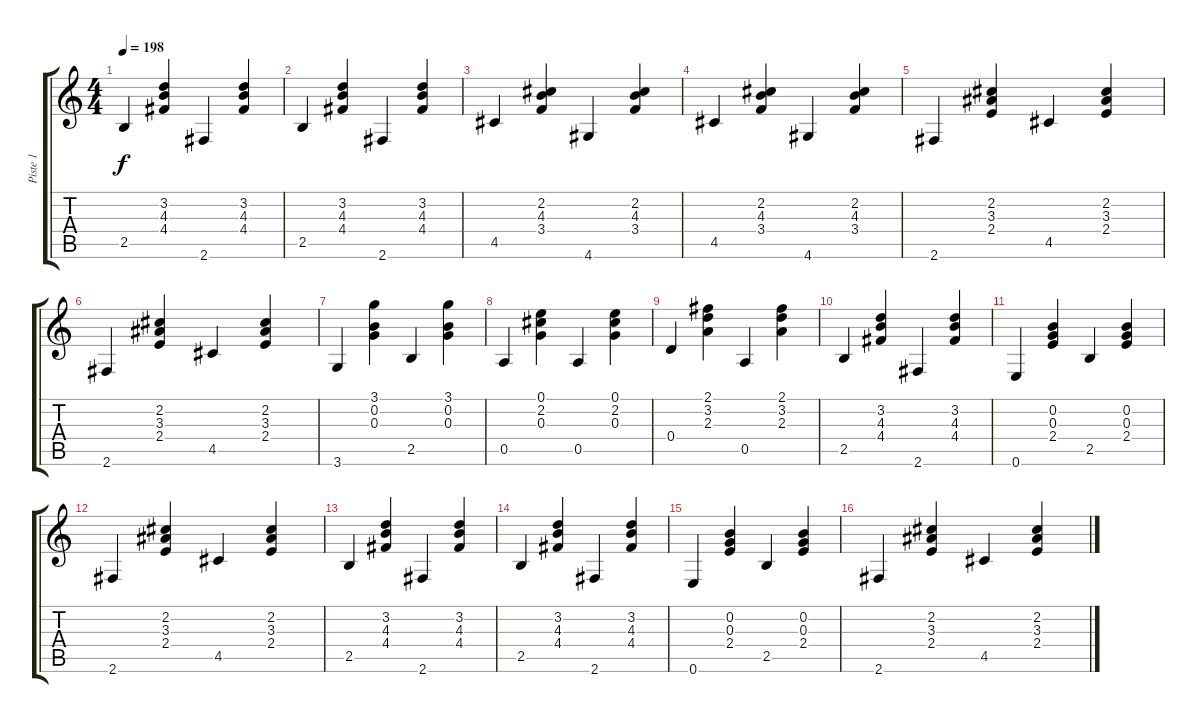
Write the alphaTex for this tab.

\track ("Piste 1" "Piste 1") {instrument acousticguitarnylon}
\staff {score tabs}
\tuning (E4 B3 G3 D3 A2 E2) {hide}
\ts (4 4)
\tempo 198
\clef g2
\ks c
2.5.4{dy f} (3.2 4.3 4.4).4 2.6.4 (3.2 4.3 4.4).4 |
2.5.4 (3.2 4.3 4.4).4 2.6.4 (3.2 4.3 4.4).4 |
4.5.4 (2.2 4.3 3.4).4 4.6.4 (2.2 4.3 3.4).4 |
4.5.4 (2.2 4.3 3.4).4 4.6.4 (2.2 4.3 3.4).4 |
2.6.4 (2.2 3.3 2.4).4 4.5.4 (2.2 3.3 2.4).4 |
2.6.4 (2.2 3.3 2.4).4 4.5.4 (2.2 3.3 2.4).4 |
3.6.4 (3.1 0.2 0.3).4 2.5.4 (3.1 0.2 0.3).4 |
0.5.4 (0.1 2.2 0.3).4 0.5.4 (0.1 2.2 0.3).4 |
0.4.4 (2.1 3.2 2.3).4 0.5.4 (2.1 3.2 2.3).4 |
2.5.4 (3.2 4.3 4.4).4 2.6.4 (3.2 4.3 4.4).4 |
0.6.4 (0.2 0.3 2.4).4 2.5.4 (0.2 0.3 2.4).4 |
2.6.4 (2.2 3.3 2.4).4 4.5.4 (2.2 3.3 2.4).4 |
2.5.4 (3.2 4.3 4.4).4 2.6.4 (3.2 4.3 4.4).4 |
2.5.4 (3.2 4.3 4.4).4 2.6.4 (3.2 4.3 4.4).4 |
0.6.4 (0.2 0.3 2.4).4 2.5.4 (0.2 0.3 2.4).4 |
2.6.4 (2.2 3.3 2.4).4 4.5.4 (2.2 3.3 2.4).4
